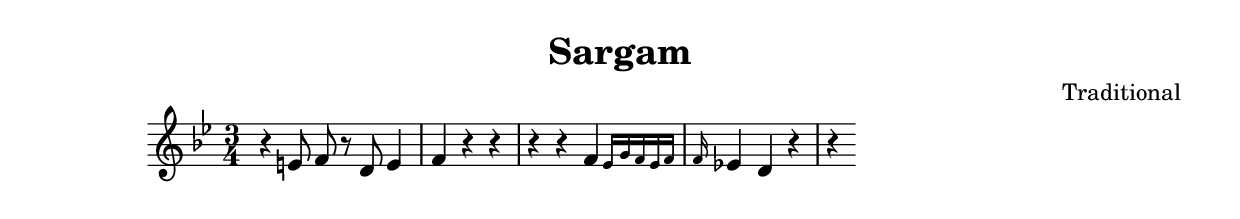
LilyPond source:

#(ly:set-option 'midi-extension "mid")
\version "2.12.3"
\include "english.ly"
\header{
title = "Sargam"
composer = "Traditional"
}
%{

%}
melody = {
\time 3/4
\clef treble
\key c \phrygian
\autoBeamOn
\cadenzaOn


 \bar "|:"  r4 d'8 ef'8 r8 c'8 d'4 \bar "|"  ef'4 r4 r4 \bar "|"  r4 r4 \afterGrace ef'4{d'16[ f'16 ef'16 d'16 ef'16]} \bar "|"  \grace {ef'16}df'4 c'4 r4 \bar "|"  r4 \bar ":|"  \break

}


text = \lyricmode {
        
}

\score{
\transpose c' d'
<<
\new Voice = "one" {
\melody
}
\new Lyrics \lyricsto "one" \text
>>
\layout {
\context {
\Score
\remove "Bar_number_engraver"
}
}
\midi {
\context {
\Score
tempoWholesPerMinute = #(ly:make-moment 200 4)
}
}
}